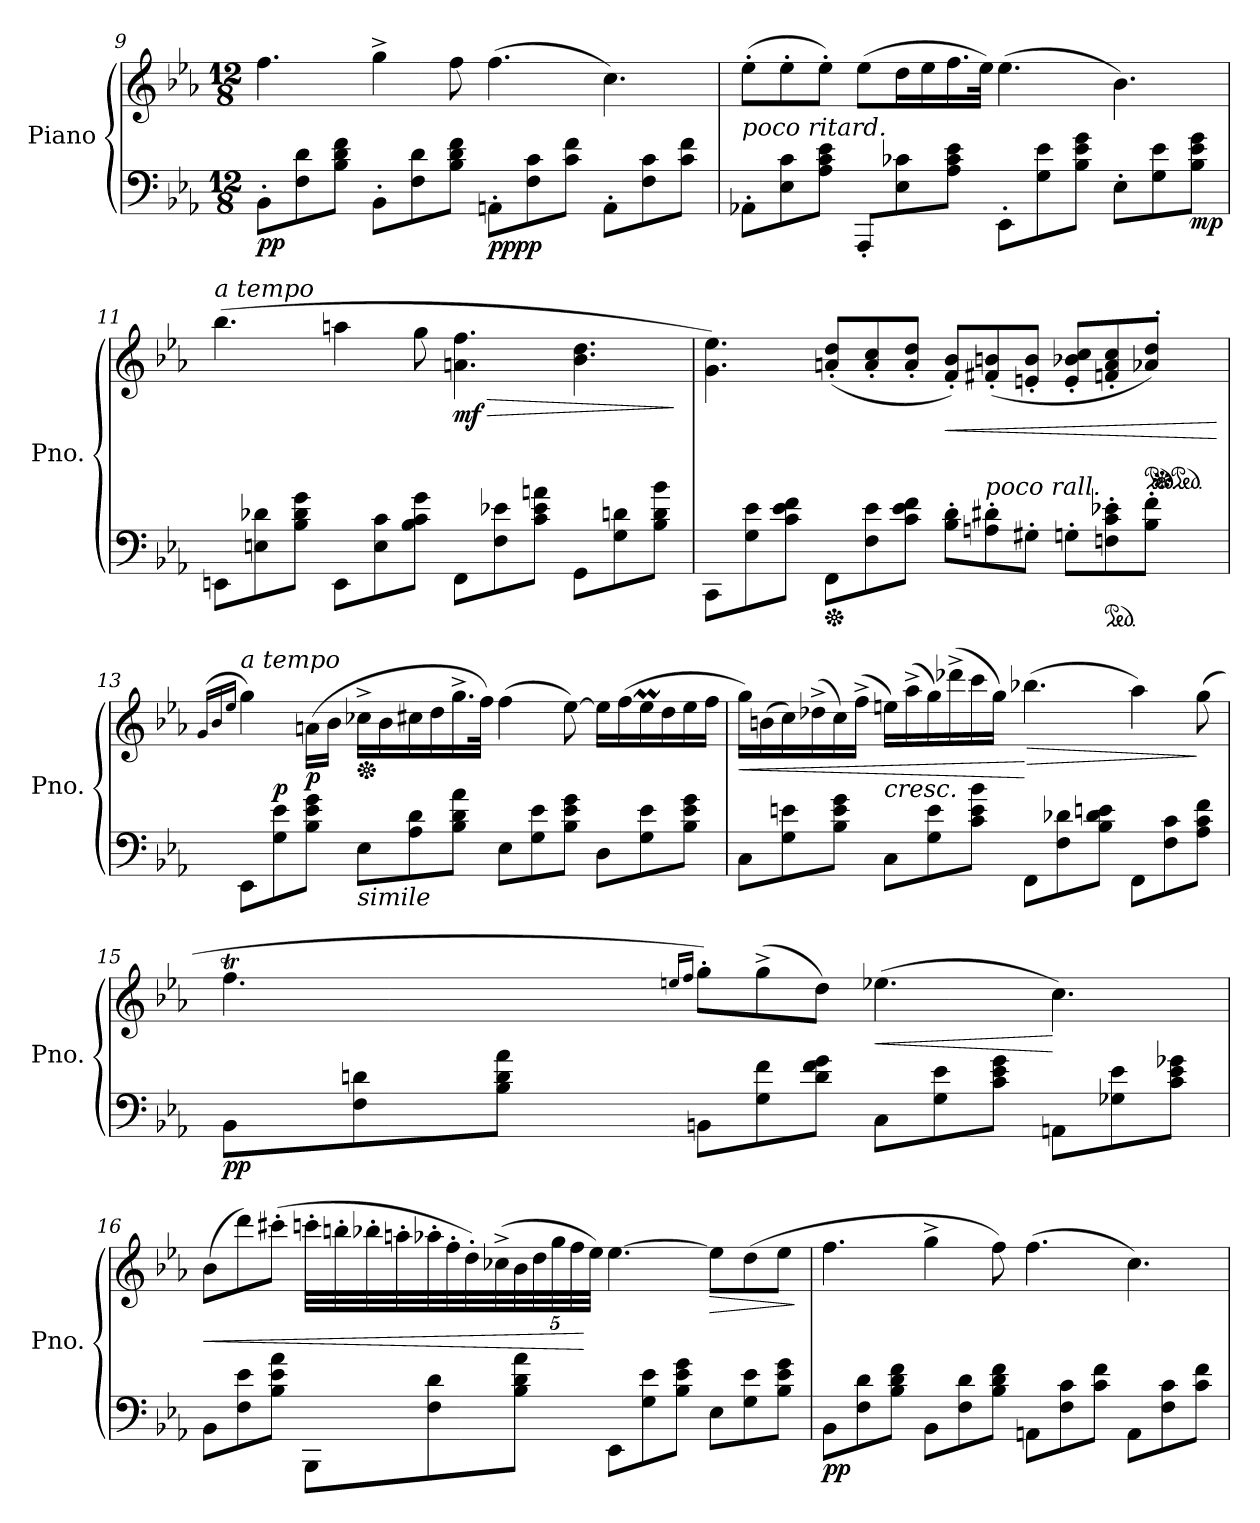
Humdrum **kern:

**kern	**kern	**dynam
*part1	*part1	*part1
*staff2	*staff1	*staff1/2
*I"Piano	*	*
*I'Pno.	*	*
!!LO:LB:g=z
*clefF4	*clefG2	*
*k[b-e-a-]	*k[b-e-a-]	*
*M12/8	*M12/8	*
*MM58	*MM58	*
=9	=9	=9
!	!	!LO:DY:b=2
!	!	!LO:DY:n=1:b
8BB-'\L	4.ff\	p p
*	*MM57	*
8F\ 8d\	.	.
*	*MM56	*
8B-\ 8d\ 8f\J	.	.
*	*MM57	*
8BB-'\L	4gg^\	.
*	*MM56	*
8F\ 8d\	.	.
*	*MM55	*
8B-\ 8d\ 8f\J	8ff\	.
*	*MM56	*
!	!	!LO:DY:n=2:b=2
!	!	!LO:DY:n=3:b
8AAn'\L	(>4.ff\	pp pp
*	*MM55	*
8F\ 8c\	.	.
*	*MM54	*
8c\ 8f\J	.	.
*	*MM56	*
8AA'\L	4.cc\)	.
*	*MM55	*
8F\ 8c\	.	.
*	*MM54	*
8c\ 8f\J	.	.
=10	=10	=10
*	*MM57	*
!LO:TX:a:i:t=poco ritard.	!	!
8AA-X'\L	(>8ee-'\L	.
*	*MM56	*
8E-\ 8c\	8ee-'\	.
*	*MM55	*
8A-\ 8c\ 8e-\J	8ee-'\J)	.
*	*MM56	*
8AAA-'/L	(>8ee-\L	.
*	*MM56	*
8E-\ 8c-X\	16dd\L	.
.	16ee-\	.
*	*MM55	*
8A-\ 8c-\ 8e-\J	16.ff\	.
.	32ee-\JJk)	.
*	*MM56	*
8EE-'\L	(>4.ee-\	.
*	*MM55	*
8G\ 8e-\	.	.
*	*MM54	*
8B-\ 8e-\ 8g\J	.	.
*	*MM55	*
8E-'\L	4.b-\)	.
*	*MM54	*
8G\ 8e-\	.	.
*	*MM52	*
!	!	!LO:DY:b=2
8B-\ 8e-\ 8g\J	.	mp
=11	=11	=11
*	*MM58	*
!	!LO:TX:a:i:t=a tempo	!
!	!	!LO:DY:b=2
!	!	!LO:DY:n=1:b
8EEn\L	(>4.bb-\	mf f
*	*MM57	*
8En\ 8d-X\	.	.
*	*MM56	*
8B-\ 8d-\ 8g\J	.	.
*	*MM57	*
8EE\L	4aan\	.
*	*MM56	*
8E\ 8c\	.	.
*	*MM54	*
8B-\ 8c\ 8g\J	8gg\	.
*	*MM57	*
!	!	!LO:HP:b
!	!	!LO:DY:n=2:b
8FF\L	4.an\ 4.ff\	> mf
*	*MM56	*
8F\ 8e-X\	.	.
*	*MM55	*
8c\ 8e-\ 8an\J	.	.
*	*MM56	*
8GG\L	4.b-\ 4.dd\	.
*	*MM55	*
8G\ 8dn\	.	.
*	*MM54	*
8B-\ 8d\ 8b-\J	.	.
.	.	]
!!LO:LB:g=z
=12	=12	=12
*	*MM57	*
*	*^	*
!	!	!	!LO:DY:b=2
!	!	!	!LO:DY:n=1:b
8CC\L	4.g\ 4.ee-\)	4.ryy	p mp
*	*MM56	*	*
8G\ 8e-\	.	.	.
*	*MM55	*	*
8c\ 8e-\ 8f\J	.	.	.
*Xped	*	*	*
*	*MM56	*	*
!	!	!	!LO:DY:n=2:b=2
!	!	!	!LO:DY:n=3:b
8FF\L	(<8an/' 8dd/'L	4.ryy	p mp
*	*MM55	*	*
8F\ 8e-\	8a/' 8cc/'	.	.
*	*MM54	*	*
8c\ 8e-\ 8f\J	8a/' 8dd/'J	.	.
*	*MM48	*	*
!	!	!	!LO:HP:b
8B-\' 8d\'L	8f/' 8b-/'L)	4.ryy	<
*	*MM56	*	*
!LO:TX:a:i:t=poco rall.	!	!	!
8An\' 8d#X\'	(<8f#X/' 8bn/'	.	.
*	*MM55	*	*
8G#X'\J	8en/' 8b/'J	.	.
*	*MM54	*	*
8Gn'\L	8e/' 8b-X/' 8cc/'L	4ryy	.
*ped	*	*	*
*	*MM52	*	*
8Fn\' 8c\' 8e-X\'	8fn/' 8a/' 8cc/'	.	.
*	*ped	*	*
*	*MM36	*	*
8B-\' 8f\'J	8a-X/' 8dd/'J)	16ryy	.
*	*Xped	*	*
*	*ped	*	*
*	*	*Xtuplet	*
*	*MM34	*	*
.	.	48g!LLLyy	.
.	.	48b-!yy	.
.	.	48ee-!JJJyy	.
*	*v	*v	*
.	.	[
=13	=13	=13
*	*MM58	*
.	(<16qg/LL	.
.	16qb-/	.
.	16qee-/JJ	.
*	*^	*
!	!LO:TX:a:i:t=a tempo	!	!
!	!	!	!LO:DY:b=2
!	!	!	!LO:DY:n=1:b
8EE-\L	4gg\)	4ggyy	mp fz
*	*MM57	*	*
!	!	!	!LO:DY:n=2:a=2
8G\ 8e-\	.	.	p
*	*MM56	*	*
!	!	!	!LO:DY:n=3:b
8B-\ 8e-\ 8g\J	(>16an\LL	8ryy	p
.	16b-\JJ	.	.
*	*Xped	*	*
*	*MM57	*	*
!LO:TX:b:i:t=simile	!	!	!
8E-\L	16cc-X^\LL	4.ryy	.
.	16b-\	.	.
*	*MM55	*	*
8A-\ 8d\	16cc#X\	.	.
.	16dd\	.	.
*	*MM54	*	*
8B-\ 8d\ 8a-\J	16.gg^\	.	.
.	32ff\JJk)	.	.
*	*MM57	*	*
8E-\L	(>4ff\	2.ryy	.
*	*MM56	*	*
8G\ 8e-\	.	.	.
*	*MM55	*	*
8B-\ 8e-\ 8g\J	[8ee-\)	.	.
*	*MM57	*	*
8D\L	16ee-\LL]	.	.
.	(>16ff\	.	.
*	*MM56	*	*
8G\ 8e-\	16ee-M\	.	.
.	16dd\	.	.
*	*MM55	*	*
8B-\ 8e-\ 8g\J	16ee-\	.	.
.	16ff\JJ	.	.
*	*v	*v	*
!!LO:PB:g=z
=14	=14	=14
!	!	!LO:HP:b
8C\L	16gg\LL)	<
*	*MM58	*
.	(>16bn\	.
8G\ 8en\	16cc\)	.
*	*MM57	*
.	(>16dd-X^\	.
8B-\ 8e\ 8g\J	16cc\)	.
*	*MM56	*
.	(>16ff^\JJ	.
!	!LO:TX:b:i:t=cresc.	!
8C\L	16een\LL)	.
*	*MM54	*
.	(>16aa-^\	.
8G\ 8e\	16gg\)	.
*	*MM52	*
.	(>16ddd-X^\	.
*	*MM51	*
8c\ 8e\ 8b-\J	16ccc\	.
*	*MM45	*
.	16gg\JJ)	.
*	*MM56	*
!	!	!LO:HP:n=1:b
!	!	!LO:DY:n=1:b=2
!	!	!LO:DY:n=2:b
8FF\L	(>4.bb-X\	[ > mp mf
*	*MM55	*
8F\ 8d-X\	.	.
*	*MM54	*
8B-\ 8d-\ 8en\J	.	.
*	*MM55	*
8FF\L	4aa-\)	.
*	*MM53	*
8F\ 8c\	.	.
*	*MM50	*
8A-\ 8c\ 8f\J	(<8gg\	]
=15	=15	=15
*	*MM48	*
*	*^	*
!	!	!	!LO:DY:b=2
!	!	!	!LO:DY:n=1:b
8BB-\L	4.ffT\	32ff!LLLyy	p p
.	.	32gg!yy	.
*	*MM58	*	*
.	.	48ff!yy	.
.	.	48gg!yy	.
.	.	48ff!yy	.
8F\ 8dn\	.	48gg!yy	.
.	.	48ff!yy	.
.	.	48gg!yy	.
.	.	48ff!yy	.
.	.	48gg!yy	.
.	.	48ff!yy	.
8B-\ 8d\ 8a-\J	.	48gg!yy	.
.	.	48ff!yy	.
.	.	48gg!yy	.
.	.	48ffTTT!yy	.
*	*MM50	*	*
.	.	48ee!yy	.
.	.	48ff!JJJyy	.
*	*MM56	*	*
.	16qeen/LL	.	.
.	16qff/JJ	.	.
8BBn\L	8gg'\L)	4.rAyy	.
*	*MM58	*	*
8G\ 8f\	(>8gg^\	.	.
8d\ 8f\ 8g\J	8dd\J)	.	.
*	*MM57	*	*
!	!	!	!LO:HP:b
8C\L	(>4.ee-X\	4.rAyy	<
*	*MM56	*	*
8G\ 8e-\	.	.	.
*	*MM55	*	*
8c\ 8e-\ 8g\J	.	.	.
*	*MM56	*	*
8AAn\L	4.cc\)	4.rAyy	[
*	*MM55	*	*
8G-X\ 8e-\	.	.	.
*	*MM54	*	*
8c\ 8e-\ 8g-X\J	.	.	.
*	*v	*v	*
!!LO:LB:g=z
=16	=16	=16
*	*MM56	*
!	!	!LO:HP:b
!	!	!LO:DY:n=1:b=2
!	!	!LO:DY:n=2:b
8BB-\L	(>8b-\L	< p mp
*	*MM54	*
8F\ 8e-\	8ddd\)	.
*	*MM52	*
8B-\ 8e-\ 8a-\J	(>8ccc#X'\J	.
*	*MM50	*
8BBB-\L	32cccn'\LLL	.
.	32bbn'\	.
*	*MM58	*
.	32bb-X'\	.
.	32aan'\	.
8F\ 8d\	32aa-X'\	.
.	32ff'\	.
.	32dd'\)	.
.	(>32cc-X^\	.
*	*tuplet	*
*	*Xbrackettup	*
*	*MM50	*
8B-\ 8d\ 8a-\J	40b-\	.
.	40dd\	.
*	*MM44	*
.	40gg\	.
.	40ff\	.
*	*MM40	*
.	40ee-\JJJ)	[
*	*MM58	*
!	!	!LO:DY:n=3:b=2
!	!	!LO:DY:n=4:b
8EE-\L	[4.ee-\	mp mf
*	*MM57	*
8G\ 8e-\	.	.
*	*MM56	*
8B-\ 8e-\ 8g\J	.	.
*	*MM57	*
!	!	!LO:HP:b
8E-\L	8ee-\L]	>
*	*MM55	*
8G\ 8e-\	(>8dd\	.
*	*MM52	*
8B-\ 8e-\ 8g\J	8ee-\J	.
.	.	]
=17	=17	=17
*	*MM58	*
!	!	!LO:DY:b=2
!	!	!LO:DY:n=1:b
8BB-\L	4.ff\	p p
*	*MM57	*
8F\ 8d\	.	.
*	*MM56	*
8B-\ 8d\ 8f\J	.	.
*	*MM57	*
8BB-\L	4gg^\	.
*	*MM56	*
8F\ 8d\	.	.
*	*MM55	*
8B-\ 8d\ 8f\J	8ff\)	.
*	*MM57	*
8AAn\L	(>4.ff\	.
*	*MM56	*
8F\ 8c\	.	.
*	*MM55	*
8c\ 8f\J	.	.
*	*MM56	*
8AA\L	4.cc\)	.
*	*MM55	*
8F\ 8c\	.	.
*	*MM54	*
8c\ 8f\J	.	.
=	=	=
*-	*-	*-
